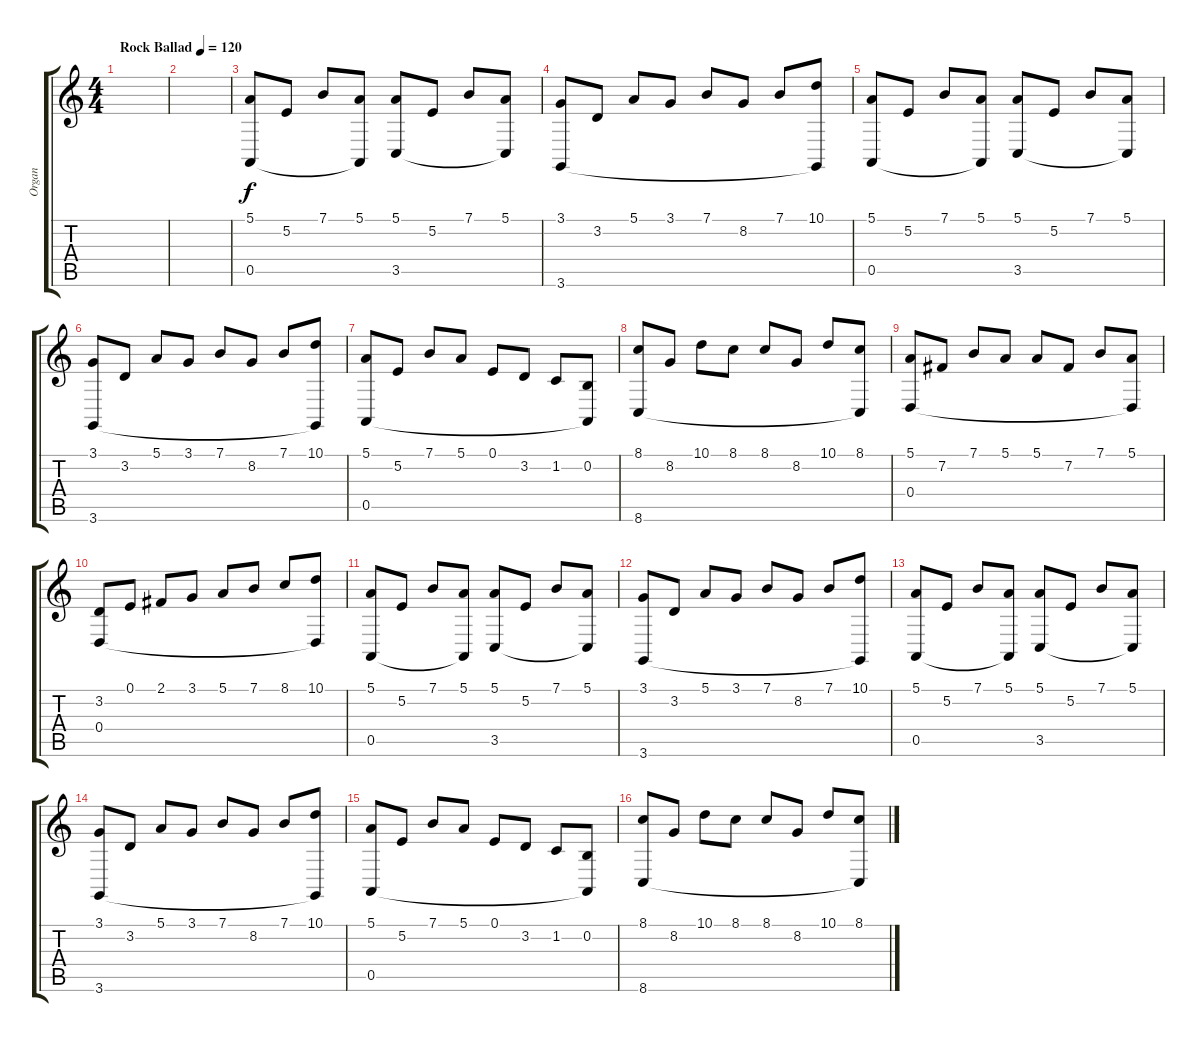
\track ("Organ" "Organ") {instrument lead3calliope}
\staff {score tabs}
\tuning (E4 B3 G3 D3 A2 E2) {hide}
\ts (4 4)
\tempo (120 "Rock Ballad")
\clef g2
\ks aminor
|
|
(5.1 0.5).8 5.2.8 7.1.8 (5.1 0.5{t}).8 (5.1 3.5).8 5.2.8 7.1.8 (5.1 3.5{t}).8 |
(3.1 3.6).8 3.2.8 5.1.8 3.1.8 7.1.8 8.2.8 7.1.8 (10.1 3.6{t}).8 |
(5.1 0.5).8 5.2.8 7.1.8 (5.1 0.5{t}).8 (5.1 3.5).8 5.2.8 7.1.8 (5.1 3.5{t}).8 |
(3.1 3.6).8 3.2.8 5.1.8 3.1.8 7.1.8 8.2.8 7.1.8 (10.1 3.6{t}).8 |
(5.1 0.5).8 5.2.8 7.1.8 5.1.8 0.1.8 3.2.8 1.2.8 (0.2 0.5{t}).8 |
(8.1 8.6).8 8.2.8 10.1.8 8.1.8 8.1.8 8.2.8 10.1.8 (8.1 8.6{t}).8 |
(5.1 0.4).8 7.2.8 7.1.8 5.1.8 5.1.8 7.2.8 7.1.8 (5.1 0.4{t}).8 |
(3.2 0.4).8 0.1.8 2.1.8 3.1.8 5.1.8 7.1.8 8.1.8 (10.1 0.4{t}).8 |
(5.1 0.5).8 5.2.8 7.1.8 (5.1 0.5{t}).8 (5.1 3.5).8 5.2.8 7.1.8 (5.1 3.5{t}).8 |
(3.1 3.6).8 3.2.8 5.1.8 3.1.8 7.1.8 8.2.8 7.1.8 (10.1 3.6{t}).8 |
(5.1 0.5).8 5.2.8 7.1.8 (5.1 0.5{t}).8 (5.1 3.5).8 5.2.8 7.1.8 (5.1 3.5{t}).8 |
(3.1 3.6).8 3.2.8 5.1.8 3.1.8 7.1.8 8.2.8 7.1.8 (10.1 3.6{t}).8 |
(5.1 0.5).8 5.2.8 7.1.8 5.1.8 0.1.8 3.2.8 1.2.8 (0.2 0.5{t}).8 |
(8.1 8.6).8 8.2.8 10.1.8 8.1.8 8.1.8 8.2.8 10.1.8 (8.1 8.6{t}).8
